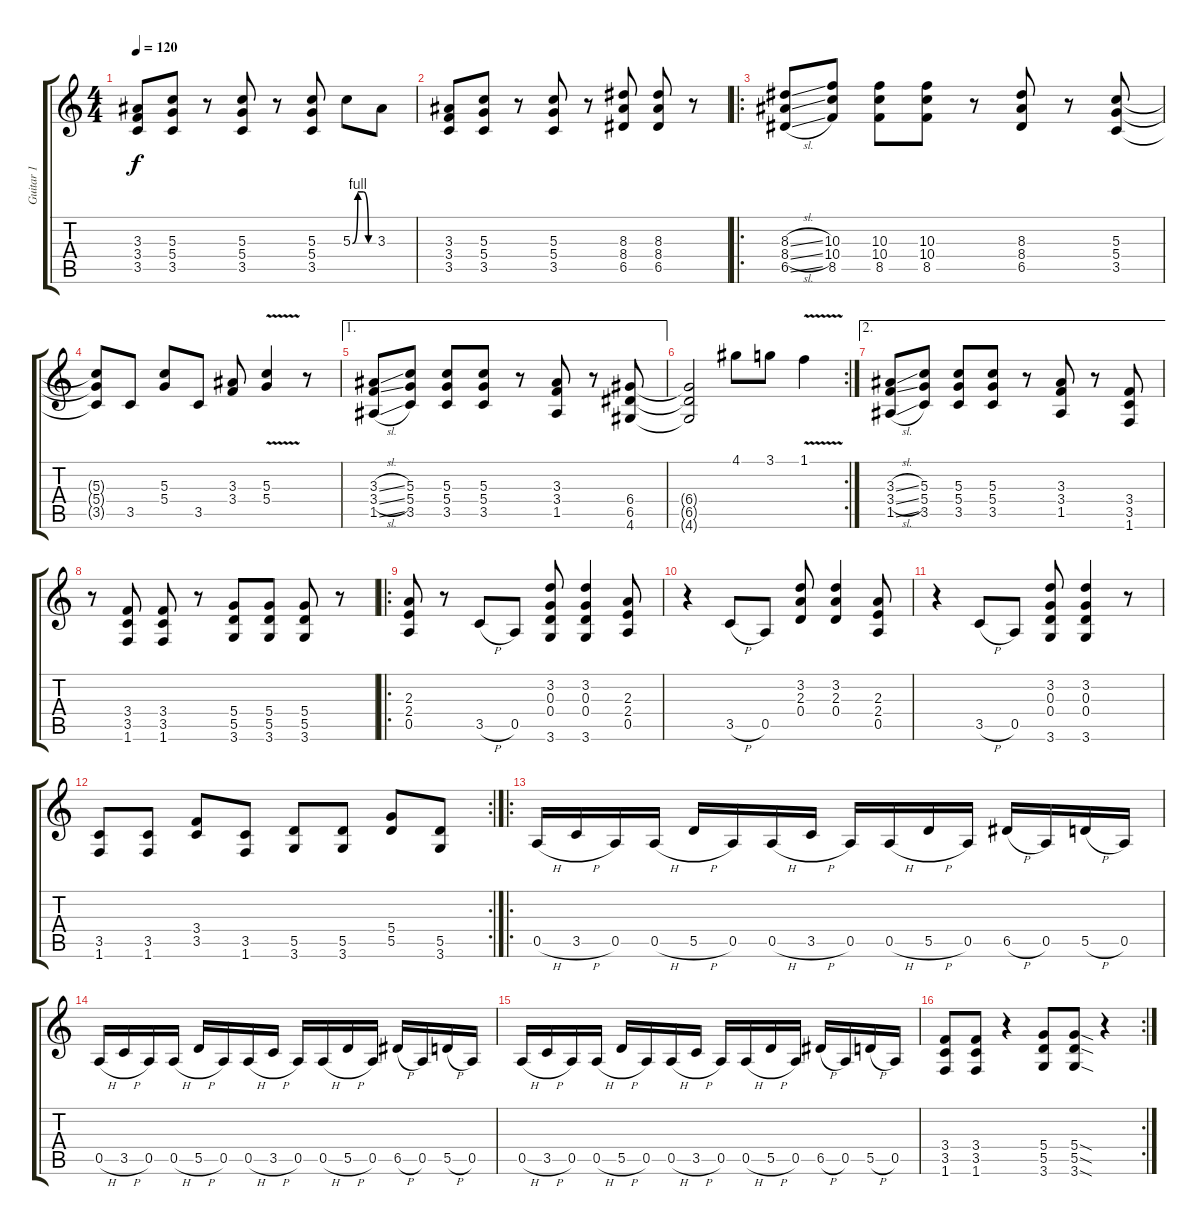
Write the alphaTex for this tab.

\track ("Guitar 1" "Guitar 1") {instrument distortionguitar}
\staff {score tabs}
\tuning (E4 B3 G3 D3 A2 E2) {hide}
\ts (4 4)
\tempo 120
\clef g2
\ks c
(3.3 3.4 3.5).8{dy f} (5.3 5.4 3.5).8 r.8 (5.3 5.4 3.5).8 r.8 (5.3 5.4 3.5).8 5.3{be (custom 0 0 15 4 30 4 45 0 60 0)}.8 3.3.8 |
(3.3 3.4 3.5).8 (5.3 5.4 3.5).8 r.8 (5.3 5.4 3.5).8 r.8 (8.3 8.4 6.5).8 (8.3 8.4 6.5).8 r.8 |
\ro
(8.3{sl} 8.4{sl} 6.5{sl}).8 (10.3 10.4 8.5).8 (10.3 10.4 8.5).8 (10.3 10.4 8.5).8 r.8 (8.3 8.4 6.5).8 r.8 (5.3 5.4 3.5).8 |
(5.3{t} 5.4{t} 3.5{t}).8 3.5.8 (5.3 5.4).8 3.5.8 (3.3 3.4).8 (5.3{v} 5.4{v}).4 r.8 |
\ae 1
(3.3{sl} 3.4{sl} 1.5{sl}).8 (5.3 5.4 3.5).8 (5.3 5.4 3.5).8 (5.3 5.4 3.5).8 r.8 (3.3 3.4 1.5).8 r.8 (6.4 6.5 4.6).8 |
\rc 2
(6.4{t} 6.5{t} 4.6{t}).2 4.1.8 3.1.8 1.1{v}.4 |
\ae 2
(3.3{sl} 3.4{sl} 1.5{sl}).8 (5.3 5.4 3.5).8 (5.3 5.4 3.5).8 (5.3 5.4 3.5).8 r.8 (3.3 3.4 1.5).8 r.8 (3.4 3.5 1.6).8 |
r.8 (3.4 3.5 1.6).8 (3.4 3.5 1.6).8 r.8 (5.4 5.5 3.6).8 (5.4 5.5 3.6).8 (5.4 5.5 3.6).8 r.8 |
\ro
(2.3 2.4 0.5).8 r.8 3.5{h}.8 0.5.8 (3.2 0.3 0.4 3.6).8 (3.2 0.3 0.4 3.6).4 (2.3 2.4 0.5).8 |
r.4 3.5{h}.8 0.5.8 (3.2 2.3 0.4).8 (3.2 2.3 0.4).4 (2.3 2.4 0.5).8 |
r.4 3.5{h}.8 0.5.8 (3.2 0.3 0.4 3.6).8 (3.2 0.3 0.4 3.6).4 r.8 |
\rc 2
(3.5 1.6).8 (3.5 1.6).8 (3.4 3.5).8 (3.5 1.6).8 (5.5 3.6).8 (5.5 3.6).8 (5.4 5.5).8 (5.5 3.6).8 |
\ro
0.5{h}.16{volume 16} 3.5{h}.16 0.5.16 0.5{h}.16 5.5{h}.16 0.5.16 0.5{h}.16 3.5{h}.16 0.5.16 0.5{h}.16 5.5{h}.16 0.5.16 6.5{h}.16 0.5.16 5.5{h}.16 0.5.16 |
0.5{h}.16 3.5{h}.16 0.5.16 0.5{h}.16 5.5{h}.16 0.5.16 0.5{h}.16 3.5{h}.16 0.5.16 0.5{h}.16 5.5{h}.16 0.5.16 6.5{h}.16 0.5.16 5.5{h}.16 0.5.16 |
0.5{h}.16 3.5{h}.16 0.5.16 0.5{h}.16 5.5{h}.16 0.5.16 0.5{h}.16 3.5{h}.16 0.5.16 0.5{h}.16 5.5{h}.16 0.5.16 6.5{h}.16 0.5.16 5.5{h}.16 0.5.16 |
\rc 2
(3.4 3.5 1.6).8 (3.4 3.5 1.6).8 r.4 (5.4 5.5 3.6).8 (5.4{sod} 5.5{sod} 3.6{sod}).8 r.4
